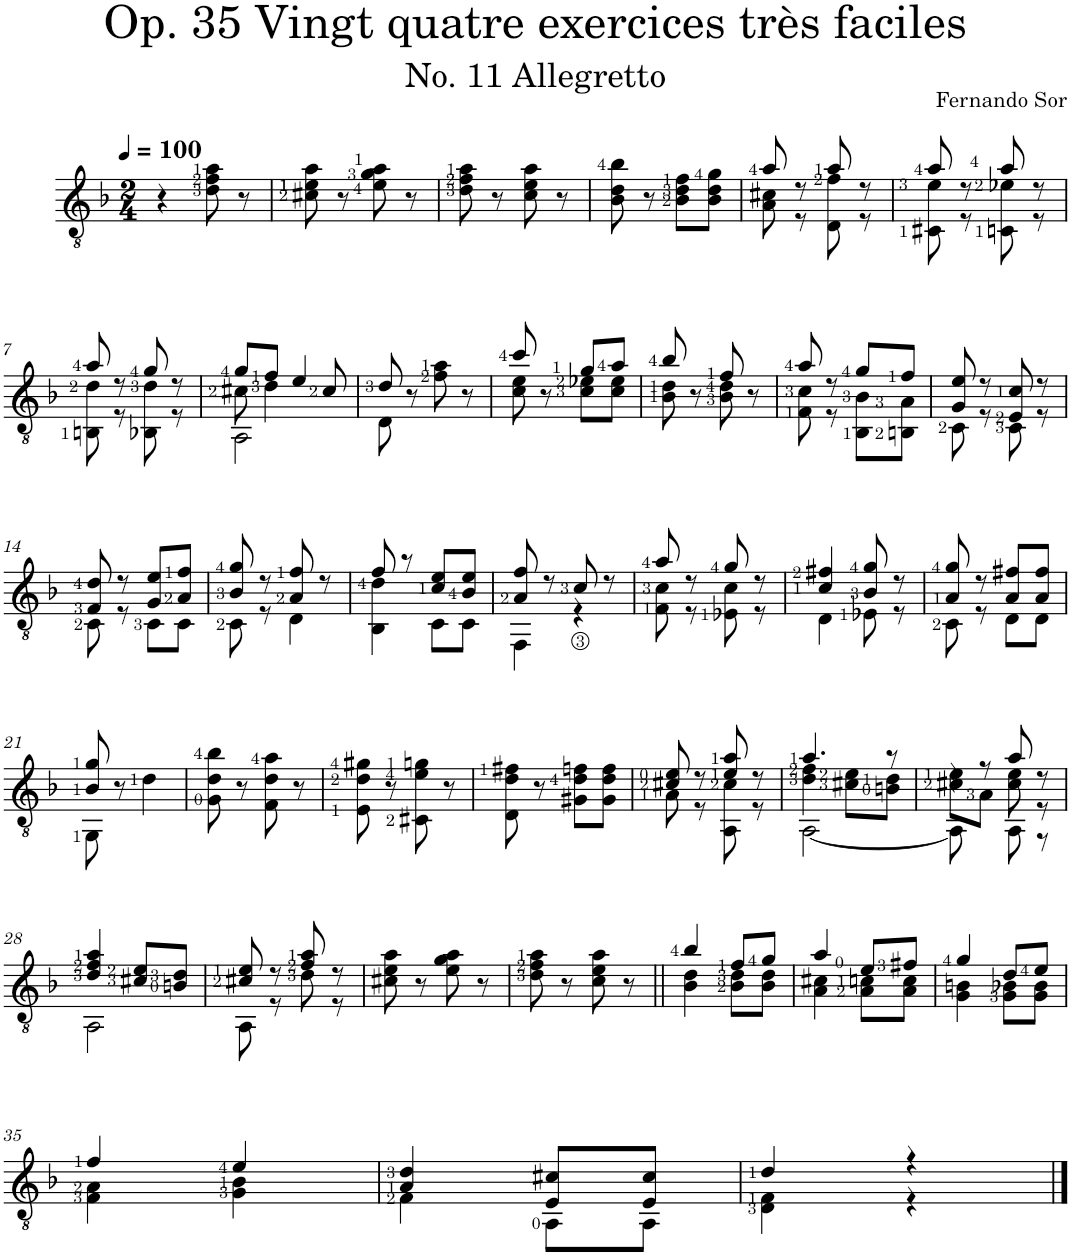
**kern
*part1
*staff1
*I"Classical Guitar
*clefGv2
*k[b-]
*d:
*M2/4
*MM100
=1
4r
8d\ 8f\ 8a\
8r
=2
8c#X\ 8e\ 8a\
8r
8e\ 8g\ 8a\
8r
=3
8d\ 8f\ 8a\
8r
8c\ 8e\ 8a\
8r
=4
8B-\ 8d\ 8b-\
8r
8B-\ 8d\ 8f\L
8B-\ 8d\ 8g\J
=5
*^
8a/	8A\ 8c#X\
8r	8r
8a/	8D\ 8f\
8r	8r
=6	=6
8a/	8C#X\ 8e\
8r	8r
8a/	8Cn\ 8e-X\
8r	8r
!!LO:LB:g=z	!!
=7	=7
8a/	8BBn\ 8d\
8r	8r
8g/	8BB-X\ 8d\
8r	8r
=8	=8
*	*^
8g/L	2AA\	8c#X\
8f/J	.	4d\
4e/	.	.
.	.	8c#/
*	*v	*v
=9	=9
8d/	8D\
8r	8ryy
8f\ 8a\	8ryy
8r	8ryy
=10	=10
8cc/	8c\ 8e\
8r	8ryy
8g/L	8c\ 8e-X\L
8a/J	8c\ 8e-\J
=11	=11
8b-/	8B-\ 8d\
8r	8ryy
8f/	8B-\ 8d\
8r	8ryy
=12	=12
8a/	8F\ 8c\
8r	8r
8g/L	8BB-\ 8B-\L
8f/J	8BBn\ 8A\J
=13	=13
8G/ 8e/	8C\
8r	8r
8E/ 8c/	8C\
8r	8r
!!LO:LB:g=z	!!
=14	=14
8F/ 8d/	8C\
8r	8r
8G/ 8e/L	8C\L
8A/ 8f/J	8C\J
=15	=15
8B-/ 8g/	8C\
8r	8r
8A/ 8f/	4D\
8r	.
=16	=16
8f/	4BB-\ 4d\
8r	.
8c/ 8e/L	8C\L
8B-/ 8e/J	8C\J
=17	=17
8A/ 8f/	4FF\
8r	.
8c</	4r
8r	.
=18	=18
8a/	8F\ 8c\
8r	8r
8g/	8E-X\ 8c\
8r	8r
=19	=19
4c/ 4f#X/	4D\
8B-/ 8g/	8E-X\
8r	8r
=20	=20
8A/ 8g/	8C\
8r	8r
8A/ 8f#X/L	8D\L
8A/ 8f#/J	8D\J
!!LO:LB:g=z	!!
=21	=21
8B-/ 8g/	8GG\
8r	8ryy
4d\	4ryy
*v	*v
=22
8G\ 8d\ 8b-\
8r
8F\ 8d\ 8a\
8r
=23
8E\ 8d\ 8g#X\
8r
8C#X\ 8e\ 8gn\
8r
=24
8D\ 8d\ 8f#X\
8r
8G#X\ 8d\ 8fn\L
8G#\ 8d\ 8f\J
=25
*^
8c#X/ 8e/	8A\
8r	8r
8e/ 8a/	8AA\ 8c#\
8r	8r
=26	=26
*	*^
4.a/	[2AA\	4d\ 4f\
.	.	8c#X\ 8e\L
8r	.	8Bn\ 8d\J
=27	=27	=27
4r	8AA\]	8c#X\ 8e\L
.	8r	8A\J
8a/	8AA\	8c#\ 8e\
8r	8r	8r
*	*v	*v
!!LO:LB:g=z
=28	=28
4d/ 4f/ 4a/	2AA\
8c#X/ 8e/L	.
8Bn/ 8d/J	.
=29	=29
8c#X/ 8e/	8AA\
8r	8r
8f/ 8a/	8d\
8r	8r
*v	*v
=30
8c#X\ 8e\ 8a\
8r
8e\ 8g\ 8a\
8r
=31
8d\ 8f\ 8a\
8r
8c\ 8e\ 8a\
8r
=32||
*^
4b-/	4B-\ 4d\
8f/L	8B-\ 8d\L
8g/J	8B-\ 8d\J
=33	=33
4a/	4A\ 4c#X\
8e/L	8A\ 8cn\L
8f#X/J	8A\ 8c\J
=34	=34
4g/	4G\ 4Bn\
8d/L	8G\ 8B-X\L
8e/J	8G\ 8B-\J
!!LO:LB:g=z	!!
=35	=35
4f/	4F\ 4A\
4e/	4G\ 4B-\
=36	=36
4A/ 4d/	4F\
8E/ 8c#X/L	8AA\L
8E/ 8c#/J	8AA\J
=37	=37
4d/	4D\ 4F\
4r	4r
*v	*v
==
*-
